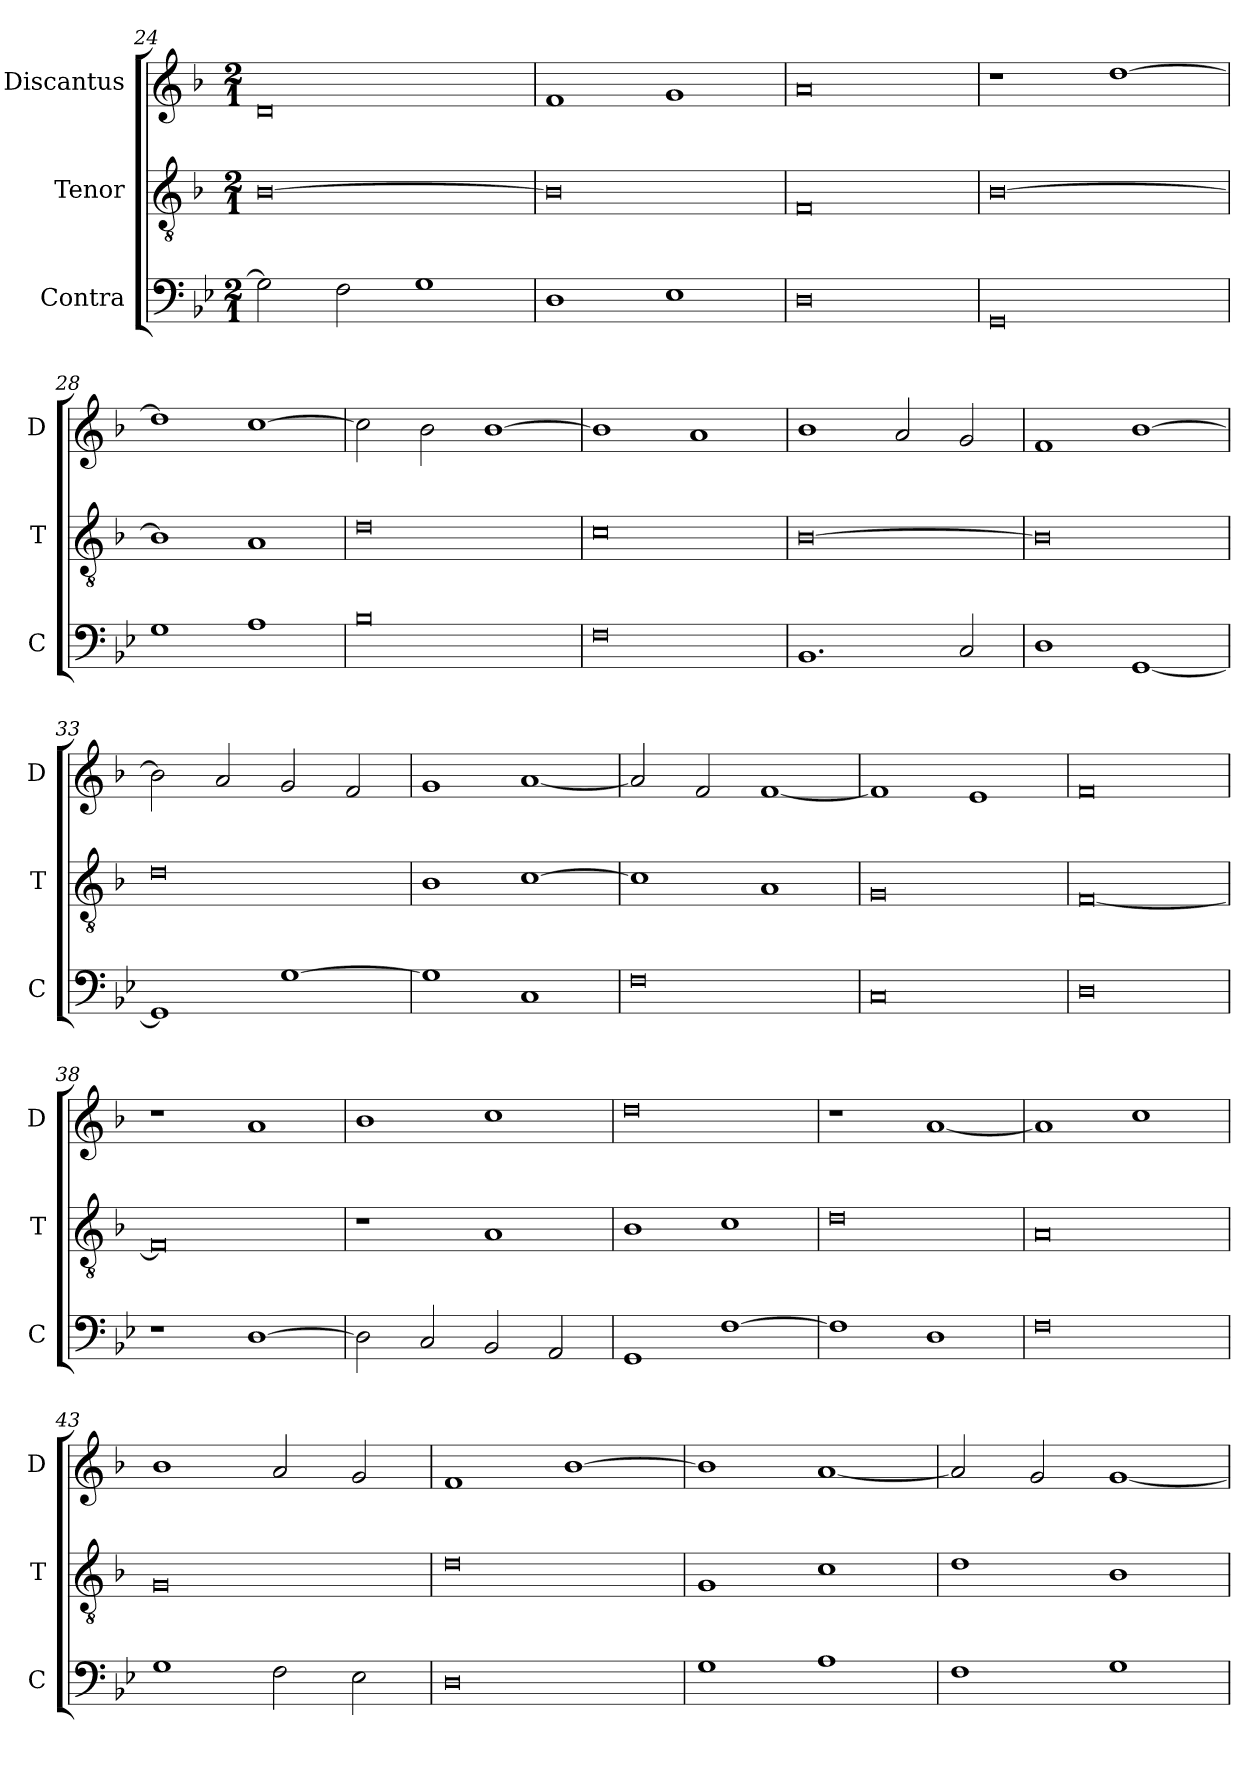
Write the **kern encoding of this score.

**kern	**kern	**kern
*part3	*part2	*part1
*staff3	*staff2	*staff1
*I"Contra	*I"Tenor	*I"Discantus
*I'C	*I'T	*I'D
*clefF4	*clefGv2	*clefG2
*k[b-e-]	*k[b-]	*k[b-]
*M2/1	*M2/1	*M2/1
=24	=24	=24
2G]	[0B-	0d
2F	.	.
1G	.	.
=25	=25	=25
1D	0B-]	1f
1E-	.	1g
=26	=26	=26
0D	0F	0a
=27	=27	=27
0GG	[0B-	1r
.	.	[1dd
=28	=28	=28
1G	1B-]	1dd]
1A	1A	[1cc
=29	=29	=29
0B-	0d	2cc]
.	.	2b-
.	.	[1b-
=30	=30	=30
0F	0c	1b-]
.	.	1a
=31	=31	=31
1.BB-	[0B-	1b-
.	.	2a
2C	.	2g
=32	=32	=32
1D	0B-]	1f
[1GG	.	[1b-
=33	=33	=33
1GG]	0d	2b-]
.	.	2a
[1G	.	2g
.	.	2f
=34	=34	=34
1G]	1B-	1g
1C	[1c	[1a
=35	=35	=35
0F	1c]	2a]
.	.	2f
.	1A	[1f
=36	=36	=36
0C	0G	1f]
.	.	1e
=37	=37	=37
0D	[0F	0f
=38	=38	=38
1r	0F]	1r
[1D	.	1a
=39	=39	=39
2D]	1r	1b-
2C	.	.
2BB-	1A	1cc
2AA	.	.
=40	=40	=40
1GG	1B-	0dd
[1F	1c	.
=41	=41	=41
1F]	0d	1r
1D	.	[1a
=42	=42	=42
0F	0A	1a]
.	.	1cc
=43	=43	=43
1G	0G	1b-
2F	.	2a
2E-	.	2g
=44	=44	=44
0D	0d	1f
.	.	[1b-
=45	=45	=45
1G	1G	1b-]
1A	1c	[1a
=46	=46	=46
1F	1d	2a]
.	.	2g
1G	1B-	[1g
=	=	=
*-	*-	*-
